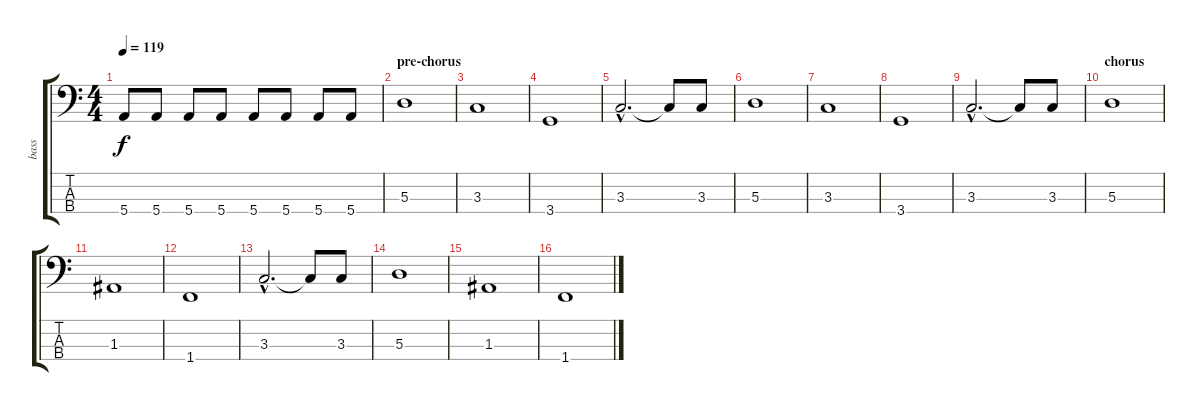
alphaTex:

\track ("bass" "bass") {instrument electricbassfinger}
\staff {score tabs}
\tuning (G2 D2 A1 E1) {hide}
\ts (4 4)
\tempo 119
\clef f4
\ks c
5.4.8{dy f} 5.4.8 5.4.8 5.4.8 5.4.8 5.4.8 5.4.8 5.4.8 |
\section ("" "pre-chorus")
5.3.1 |
3.3.1 |
3.4.1 |
3.3{hac}.2{d} 3.3{t}.8 3.3.8 |
5.3.1 |
3.3.1 |
3.4.1 |
3.3{hac}.2{d} 3.3{t}.8 3.3.8 |
\section ("" "chorus")
5.3.1 |
1.3.1 |
1.4.1 |
3.3{hac}.2{d} 3.3{t}.8 3.3.8 |
5.3.1 |
1.3.1 |
1.4.1
